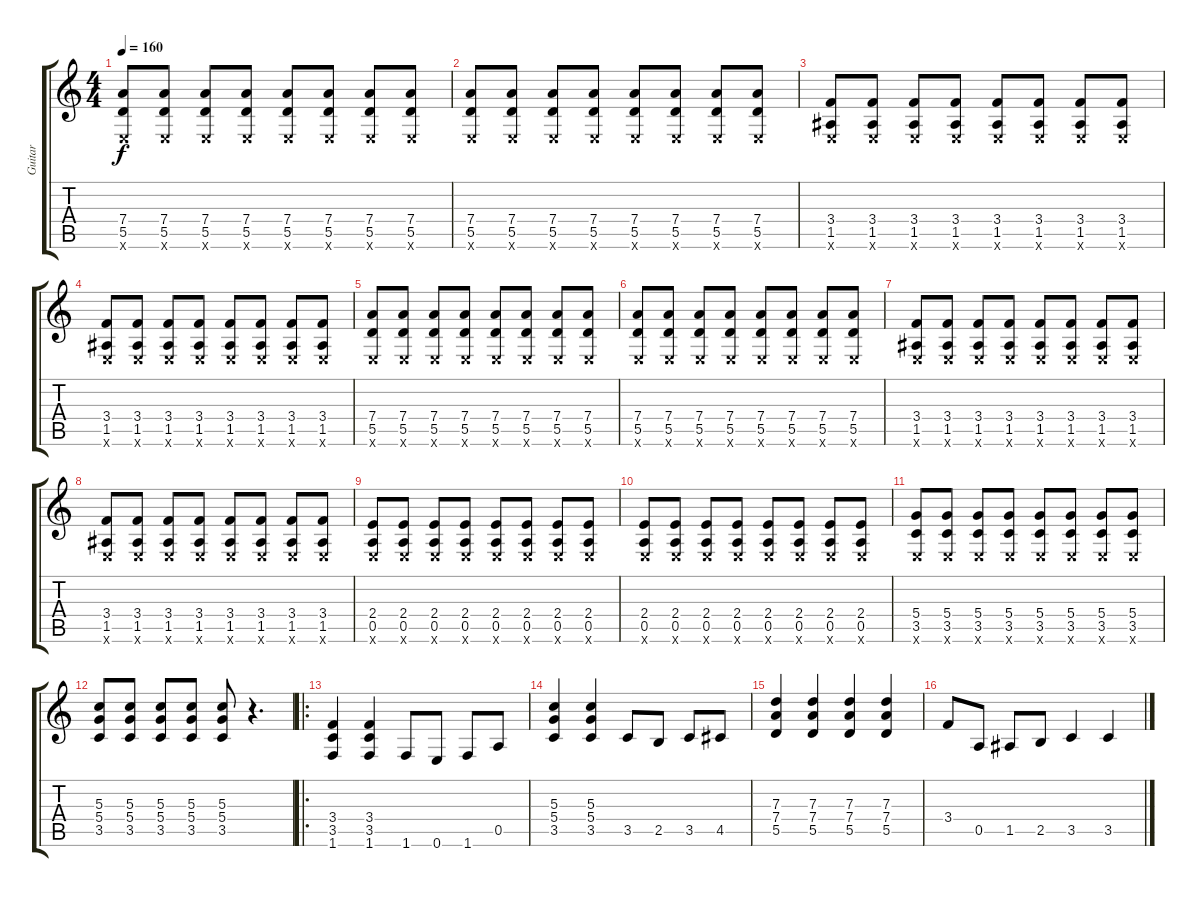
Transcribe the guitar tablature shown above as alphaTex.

\track ("Guitar" "Guitar") {instrument distortionguitar}
\staff {score tabs}
\tuning (E4 B3 G3 D3 A2 E2) {hide}
\ts (4 4)
\tempo 160
\clef g2
\ks c
(7.4 5.5 0.6{x}).8{dy f} (7.4 5.5 0.6{x}).8 (7.4 5.5 0.6{x}).8 (7.4 5.5 0.6{x}).8 (7.4 5.5 0.6{x}).8 (7.4 5.5 0.6{x}).8 (7.4 5.5 0.6{x}).8 (7.4 5.5 0.6{x}).8 |
(7.4 5.5 0.6{x}).8 (7.4 5.5 0.6{x}).8 (7.4 5.5 0.6{x}).8 (7.4 5.5 0.6{x}).8 (7.4 5.5 0.6{x}).8 (7.4 5.5 0.6{x}).8 (7.4 5.5 0.6{x}).8 (7.4 5.5 0.6{x}).8 |
(3.4 1.5 0.6{x}).8 (3.4 1.5 0.6{x}).8 (3.4 1.5 0.6{x}).8 (3.4 1.5 0.6{x}).8 (3.4 1.5 0.6{x}).8 (3.4 1.5 0.6{x}).8 (3.4 1.5 0.6{x}).8 (3.4 1.5 0.6{x}).8 |
(3.4 1.5 0.6{x}).8 (3.4 1.5 0.6{x}).8 (3.4 1.5 0.6{x}).8 (3.4 1.5 0.6{x}).8 (3.4 1.5 0.6{x}).8 (3.4 1.5 0.6{x}).8 (3.4 1.5 0.6{x}).8 (3.4 1.5 0.6{x}).8 |
(7.4 5.5 0.6{x}).8 (7.4 5.5 0.6{x}).8 (7.4 5.5 0.6{x}).8 (7.4 5.5 0.6{x}).8 (7.4 5.5 0.6{x}).8 (7.4 5.5 0.6{x}).8 (7.4 5.5 0.6{x}).8 (7.4 5.5 0.6{x}).8 |
(7.4 5.5 0.6{x}).8 (7.4 5.5 0.6{x}).8 (7.4 5.5 0.6{x}).8 (7.4 5.5 0.6{x}).8 (7.4 5.5 0.6{x}).8 (7.4 5.5 0.6{x}).8 (7.4 5.5 0.6{x}).8 (7.4 5.5 0.6{x}).8 |
(3.4 1.5 0.6{x}).8 (3.4 1.5 0.6{x}).8 (3.4 1.5 0.6{x}).8 (3.4 1.5 0.6{x}).8 (3.4 1.5 0.6{x}).8 (3.4 1.5 0.6{x}).8 (3.4 1.5 0.6{x}).8 (3.4 1.5 0.6{x}).8 |
(3.4 1.5 0.6{x}).8 (3.4 1.5 0.6{x}).8 (3.4 1.5 0.6{x}).8 (3.4 1.5 0.6{x}).8 (3.4 1.5 0.6{x}).8 (3.4 1.5 0.6{x}).8 (3.4 1.5 0.6{x}).8 (3.4 1.5 0.6{x}).8 |
(2.4 0.5 0.6{x}).8 (2.4 0.5 0.6{x}).8 (2.4 0.5 0.6{x}).8 (2.4 0.5 0.6{x}).8 (2.4 0.5 0.6{x}).8 (2.4 0.5 0.6{x}).8 (2.4 0.5 0.6{x}).8 (2.4 0.5 0.6{x}).8 |
(2.4 0.5 0.6{x}).8 (2.4 0.5 0.6{x}).8 (2.4 0.5 0.6{x}).8 (2.4 0.5 0.6{x}).8 (2.4 0.5 0.6{x}).8 (2.4 0.5 0.6{x}).8 (2.4 0.5 0.6{x}).8 (2.4 0.5 0.6{x}).8 |
(5.4 3.5 0.6{x}).8 (5.4 3.5 0.6{x}).8 (5.4 3.5 0.6{x}).8 (5.4 3.5 0.6{x}).8 (5.4 3.5 0.6{x}).8 (5.4 3.5 0.6{x}).8 (5.4 3.5 0.6{x}).8 (5.4 3.5 0.6{x}).8 |
(5.3 5.4 3.5).8 (5.3 5.4 3.5).8 (5.3 5.4 3.5).8 (5.3 5.4 3.5).8 (5.3 5.4 3.5).8 r.4{d} |
\ro
(3.4 3.5 1.6).4 (3.4 3.5 1.6).4 1.6.8 0.6.8 1.6.8 0.5.8 |
(5.3 5.4 3.5).4 (5.3 5.4 3.5).4 3.5.8 2.5.8 3.5.8 4.5.8 |
(7.3 7.4 5.5).4 (7.3 7.4 5.5).4 (7.3 7.4 5.5).4 (7.3 7.4 5.5).4 |
3.4.8 0.5.8 1.5.8 2.5.8 3.5.4 3.5.4
